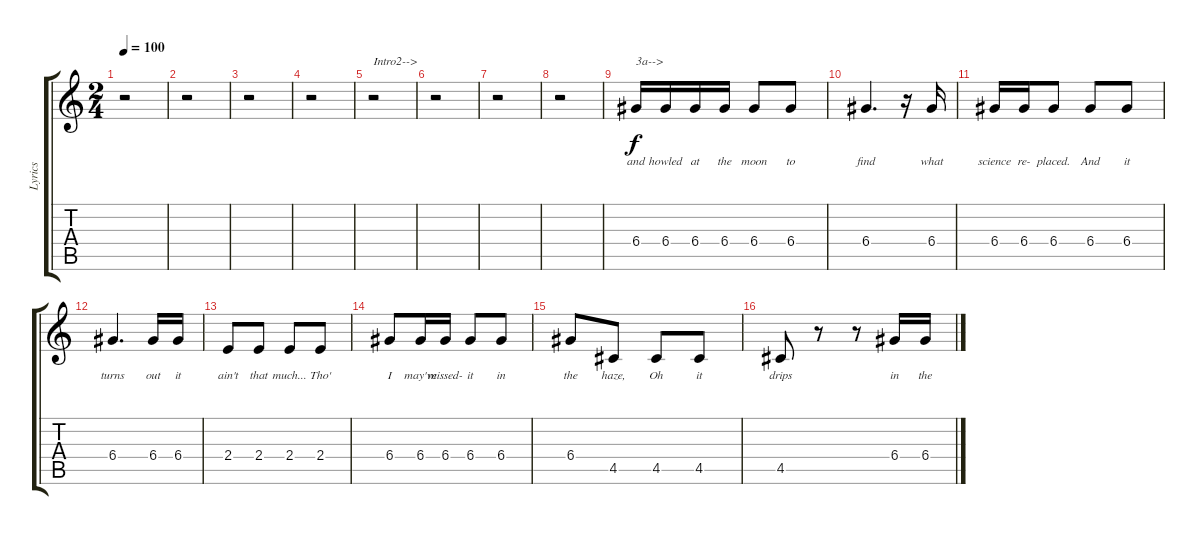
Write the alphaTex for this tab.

\track ("Lyrics" "Lyrics") {instrument electricguitarjazz}
\staff {score tabs}
\tuning (E4 B3 G3 D3 A2 E2) {hide}
\ts (2 4)
\tempo 100
\clef g2
\ks c
r.2{dy f} |
r.2 |
r.2 |
r.2 |
r.2{txt "Intro2-->"} |
r.2 |
r.2 |
r.2 |
6.4.16{txt "3a-->" lyrics (0 "and") lyrics (1 "") lyrics (2 "") lyrics (3 "") lyrics (4 "")} 6.4.16{lyrics (0 "howled") lyrics (1 "") lyrics (2 "") lyrics (3 "") lyrics (4 "")} 6.4.16{lyrics (0 "at") lyrics (1 "") lyrics (2 "") lyrics (3 "") lyrics (4 "")} 6.4.16{lyrics (0 "the") lyrics (1 "") lyrics (2 "") lyrics (3 "") lyrics (4 "")} 6.4.8{lyrics (0 "moon") lyrics (1 "") lyrics (2 "") lyrics (3 "") lyrics (4 "")} 6.4.8{lyrics (0 "to") lyrics (1 "") lyrics (2 "") lyrics (3 "") lyrics (4 "")} |
6.4.4{d lyrics (0 "find") lyrics (1 "") lyrics (2 "") lyrics (3 "") lyrics (4 "")} r.16 6.4.16{lyrics (0 "what") lyrics (1 "") lyrics (2 "") lyrics (3 "") lyrics (4 "")} |
6.4.16{lyrics (0 "science") lyrics (1 "") lyrics (2 "") lyrics (3 "") lyrics (4 "")} 6.4.16{lyrics (0 "re-") lyrics (1 "") lyrics (2 "") lyrics (3 "") lyrics (4 "")} 6.4.8{lyrics (0 "placed.") lyrics (1 "") lyrics (2 "") lyrics (3 "") lyrics (4 "")} 6.4.8{lyrics (0 "And") lyrics (1 "") lyrics (2 "") lyrics (3 "") lyrics (4 "")} 6.4.8{lyrics (0 "it") lyrics (1 "") lyrics (2 "") lyrics (3 "") lyrics (4 "")} |
6.4.4{d lyrics (0 "turns") lyrics (1 "") lyrics (2 "") lyrics (3 "") lyrics (4 "")} 6.4.16{lyrics (0 "out") lyrics (1 "") lyrics (2 "") lyrics (3 "") lyrics (4 "")} 6.4.16{lyrics (0 "it") lyrics (1 "") lyrics (2 "") lyrics (3 "") lyrics (4 "")} |
2.4.8{lyrics (0 "ain't") lyrics (1 "") lyrics (2 "") lyrics (3 "") lyrics (4 "")} 2.4.8{lyrics (0 "that") lyrics (1 "") lyrics (2 "") lyrics (3 "") lyrics (4 "")} 2.4.8{lyrics (0 "much...") lyrics (1 "") lyrics (2 "") lyrics (3 "") lyrics (4 "")} 2.4.8{lyrics (0 "Tho'") lyrics (1 "") lyrics (2 "") lyrics (3 "") lyrics (4 "")} |
6.4.8{lyrics (0 "I") lyrics (1 "") lyrics (2 "") lyrics (3 "") lyrics (4 "")} 6.4.16{lyrics (0 "may've") lyrics (1 "") lyrics (2 "") lyrics (3 "") lyrics (4 "")} 6.4.16{lyrics (0 "missed-") lyrics (1 "") lyrics (2 "") lyrics (3 "") lyrics (4 "")} 6.4.8{lyrics (0 "it") lyrics (1 "") lyrics (2 "") lyrics (3 "") lyrics (4 "")} 6.4.8{lyrics (0 "in") lyrics (1 "") lyrics (2 "") lyrics (3 "") lyrics (4 "")} |
6.4.8{lyrics (0 "the") lyrics (1 "") lyrics (2 "") lyrics (3 "") lyrics (4 "")} 4.5.8{lyrics (0 "haze,") lyrics (1 "") lyrics (2 "") lyrics (3 "") lyrics (4 "")} 4.5.8{lyrics (0 "Oh") lyrics (1 "") lyrics (2 "") lyrics (3 "") lyrics (4 "")} 4.5.8{lyrics (0 "it") lyrics (1 "") lyrics (2 "") lyrics (3 "") lyrics (4 "")} |
4.5.8{lyrics (0 "drips") lyrics (1 "") lyrics (2 "") lyrics (3 "") lyrics (4 "")} r.8 r.8 6.4.16{lyrics (0 "in") lyrics (1 "") lyrics (2 "") lyrics (3 "") lyrics (4 "")} 6.4.16{lyrics (0 "the") lyrics (1 "") lyrics (2 "") lyrics (3 "") lyrics (4 "")}
